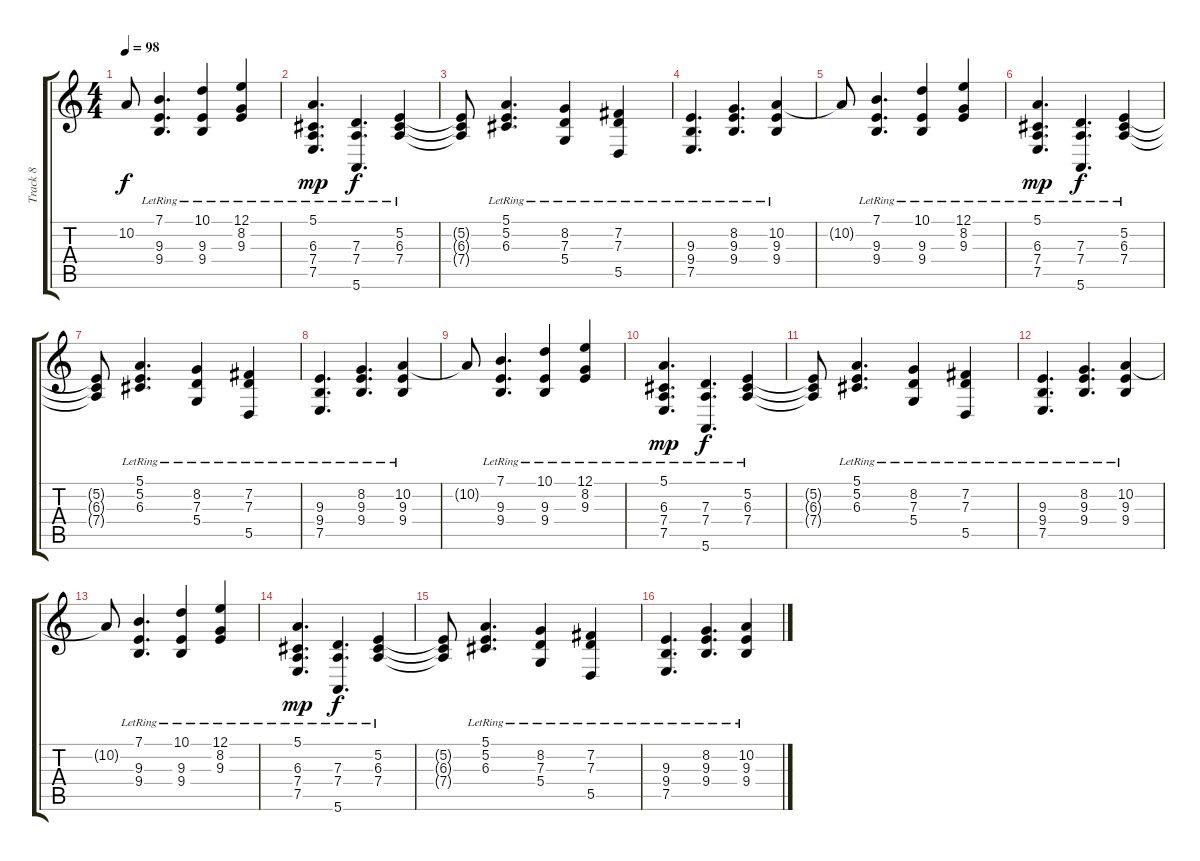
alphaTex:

\track ("Track 8" "Track 8") {instrument acousticgrandpiano bank 1}
\staff {score tabs}
\tuning (E4 B3 G3 D3 A2 E2) {hide}
\ts (4 4)
\tempo 98
\clef g2
\ks c
10.2{t}.8{dy f} (7.1{lr} 9.3{lr} 9.4{lr}).4{d} (10.1{lr} 9.3{lr} 9.4{lr}).4 (12.1{lr} 8.2{lr} 9.3{lr}).4 |
(5.1 6.3{lr} 7.4{lr} 7.5{lr}).4{d dy mp volume 14 instrument acousticgrandpiano} (7.3{lr} 7.4{lr} 5.6{lr}).4{d dy f} (5.2{lr} 6.3{lr} 7.4{lr}).4 |
(5.2{t} 6.3{t} 7.4{t}).8 (5.1{lr} 5.2{lr} 6.3{lr}).4{d} (8.2{lr} 7.3{lr} 5.4{lr}).4 (7.2{lr} 7.3{lr} 5.5{lr}).4 |
(9.3{lr} 9.4{lr} 7.5{lr}).4{d} (8.2{lr} 9.3{lr} 9.4{lr}).4{d} (10.2 9.3{lr} 9.4).4 |
10.2{t}.8 (7.1{lr} 9.3{lr} 9.4{lr}).4{d} (10.1{lr} 9.3{lr} 9.4{lr}).4 (12.1{lr} 8.2{lr} 9.3{lr}).4 |
(5.1 6.3{lr} 7.4{lr} 7.5{lr}).4{d dy mp volume 14 instrument acousticgrandpiano} (7.3{lr} 7.4{lr} 5.6{lr}).4{d dy f} (5.2{lr} 6.3{lr} 7.4{lr}).4 |
(5.2{t} 6.3{t} 7.4{t}).8 (5.1{lr} 5.2{lr} 6.3{lr}).4{d} (8.2{lr} 7.3{lr} 5.4{lr}).4 (7.2{lr} 7.3{lr} 5.5{lr}).4 |
(9.3{lr} 9.4{lr} 7.5{lr}).4{d} (8.2{lr} 9.3{lr} 9.4{lr}).4{d} (10.2 9.3{lr} 9.4).4 |
10.2{t}.8 (7.1{lr} 9.3{lr} 9.4{lr}).4{d} (10.1{lr} 9.3{lr} 9.4{lr}).4 (12.1{lr} 8.2{lr} 9.3{lr}).4 |
(5.1 6.3{lr} 7.4{lr} 7.5{lr}).4{d dy mp volume 14 instrument acousticgrandpiano} (7.3{lr} 7.4{lr} 5.6{lr}).4{d dy f} (5.2{lr} 6.3{lr} 7.4{lr}).4 |
(5.2{t} 6.3{t} 7.4{t}).8 (5.1{lr} 5.2{lr} 6.3{lr}).4{d} (8.2{lr} 7.3{lr} 5.4{lr}).4 (7.2{lr} 7.3{lr} 5.5{lr}).4 |
(9.3{lr} 9.4{lr} 7.5{lr}).4{d} (8.2{lr} 9.3{lr} 9.4{lr}).4{d} (10.2 9.3{lr} 9.4).4 |
10.2{t}.8 (7.1{lr} 9.3{lr} 9.4{lr}).4{d} (10.1{lr} 9.3{lr} 9.4{lr}).4 (12.1{lr} 8.2{lr} 9.3{lr}).4 |
(5.1 6.3{lr} 7.4{lr} 7.5{lr}).4{d dy mp volume 14 instrument acousticgrandpiano} (7.3{lr} 7.4{lr} 5.6{lr}).4{d dy f} (5.2{lr} 6.3{lr} 7.4{lr}).4 |
(5.2{t} 6.3{t} 7.4{t}).8 (5.1{lr} 5.2{lr} 6.3{lr}).4{d} (8.2{lr} 7.3{lr} 5.4{lr}).4 (7.2{lr} 7.3{lr} 5.5{lr}).4 |
(9.3{lr} 9.4{lr} 7.5{lr}).4{d} (8.2{lr} 9.3{lr} 9.4{lr}).4{d} (10.2 9.3{lr} 9.4).4
